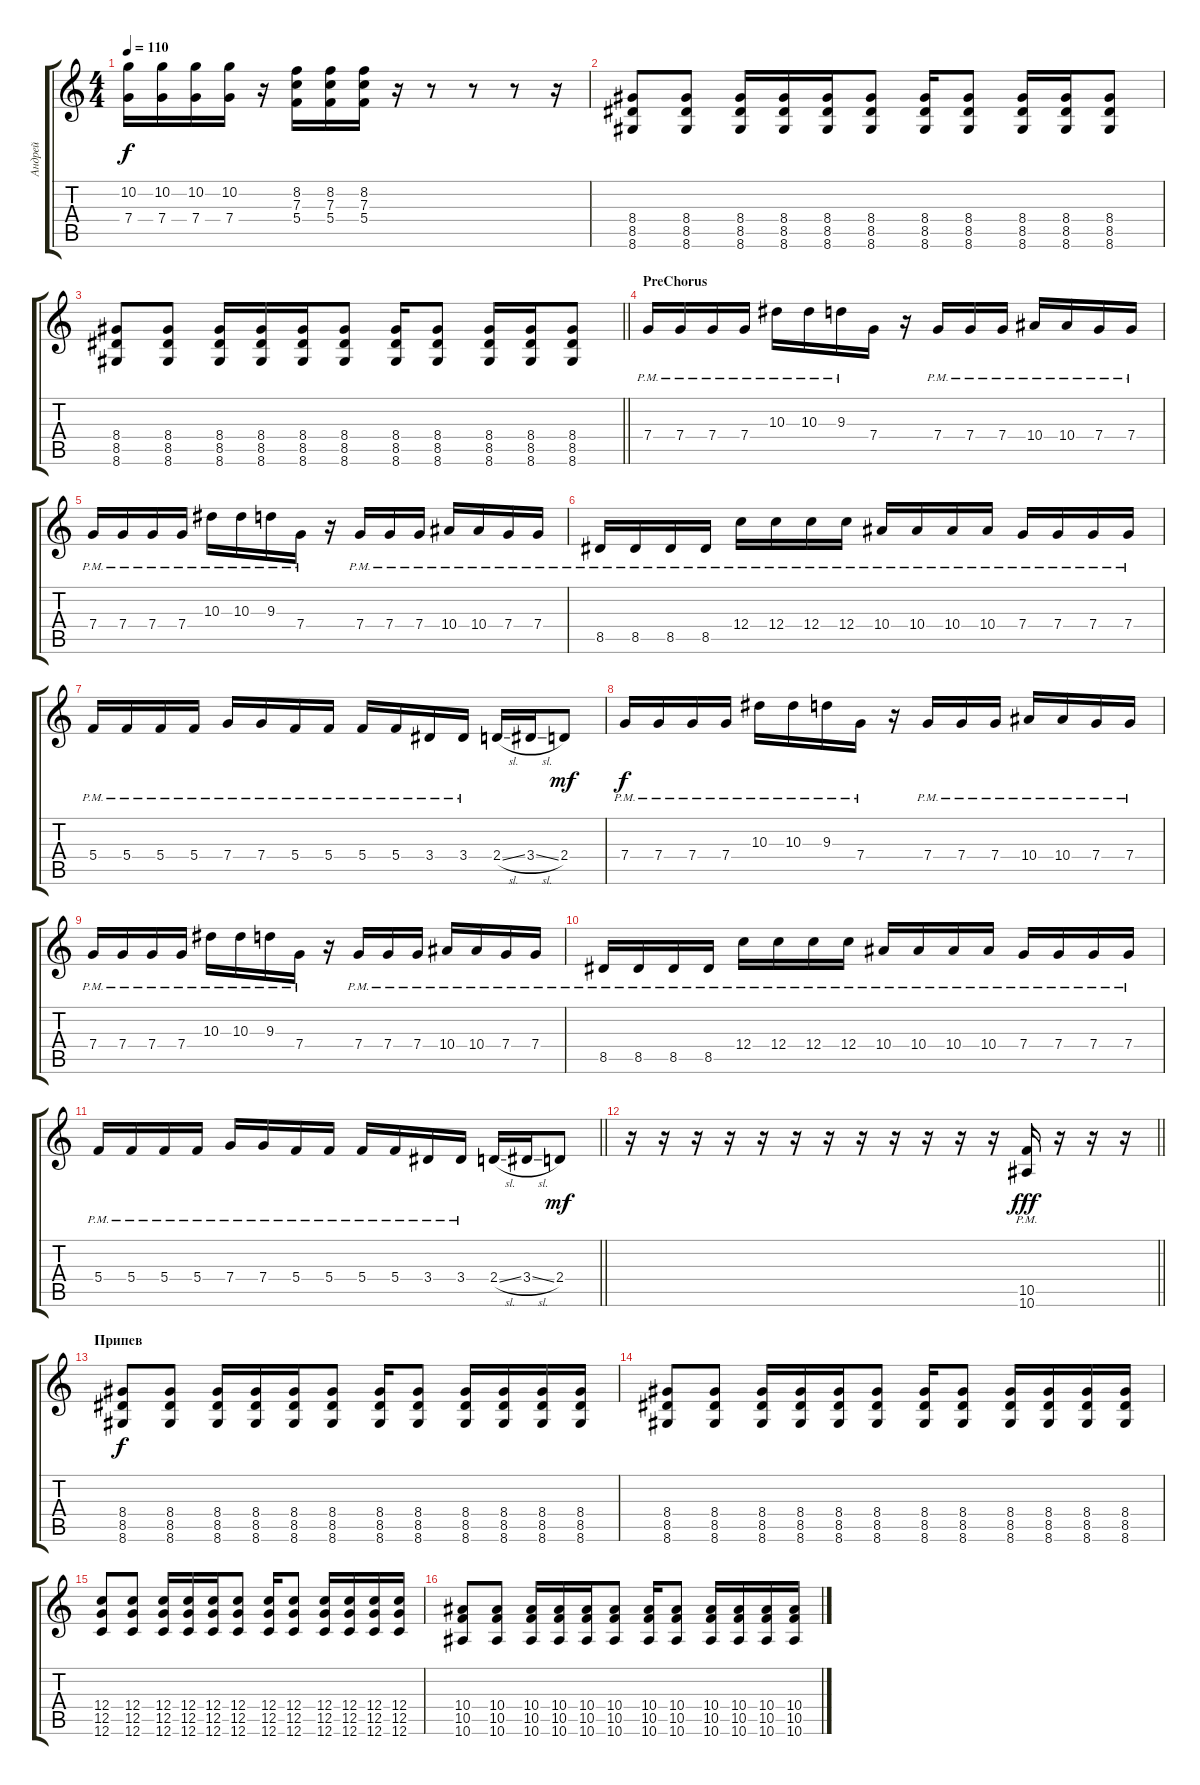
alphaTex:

\track ("Андрей" "Андрей") {instrument distortionguitar}
\staff {score tabs}
\tuning (D4 A3 F3 C3 G2 C2) {hide}
\ts (4 4)
\tempo 110
\clef g2
\ks c
(10.2 7.4).16{dy f} (10.2 7.4).16 (10.2 7.4).16 (10.2 7.4).16 r.16 (8.2 7.3 5.4).16 (8.2 7.3 5.4).16 (8.2 7.3 5.4).16 r.16 r.8 r.8 r.8 r.16 |
(8.4 8.5 8.6).8 (8.4 8.5 8.6).8 (8.4 8.5 8.6).16 (8.4 8.5 8.6).16 (8.4 8.5 8.6).16 (8.4 8.5 8.6).8 (8.4 8.5 8.6).16 (8.4 8.5 8.6).8 (8.4 8.5 8.6).16 (8.4 8.5 8.6).16 (8.4 8.5 8.6).8 |
\barLineRight lightlight
(8.4 8.5 8.6).8 (8.4 8.5 8.6).8 (8.4 8.5 8.6).16 (8.4 8.5 8.6).16 (8.4 8.5 8.6).16 (8.4 8.5 8.6).8 (8.4 8.5 8.6).16 (8.4 8.5 8.6).8 (8.4 8.5 8.6).16 (8.4 8.5 8.6).16 (8.4 8.5 8.6).8 |
\section ("" "PreChorus")
7.4{pm}.16 7.4{pm}.16 7.4{pm}.16 7.4{pm}.16 10.3{pm}.16 10.3{pm}.16 9.3{pm}.16 7.4.16 r.16 7.4{pm}.16 7.4{pm}.16 7.4{pm}.16 10.4{pm}.16 10.4{pm}.16 7.4{pm}.16 7.4{pm}.16 |
7.4{pm}.16 7.4{pm}.16 7.4{pm}.16 7.4{pm}.16 10.3{pm}.16 10.3{pm}.16 9.3{pm}.16 7.4{pm}.16 r.16 7.4{pm}.16 7.4{pm}.16 7.4{pm}.16 10.4{pm}.16 10.4{pm}.16 7.4{pm}.16 7.4{pm}.16 |
8.5{pm}.16 8.5{pm}.16 8.5{pm}.16 8.5{pm}.16 12.4{pm}.16 12.4{pm}.16 12.4{pm}.16 12.4{pm}.16 10.4{pm}.16 10.4{pm}.16 10.4{pm}.16 10.4{pm}.16 7.4{pm}.16 7.4{pm}.16 7.4{pm}.16 7.4{pm}.16 |
5.4{pm}.16 5.4{pm}.16 5.4{pm}.16 5.4{pm}.16 7.4{pm}.16 7.4{pm}.16 5.4{pm}.16 5.4{pm}.16 5.4{pm}.16 5.4{pm}.16 3.4{pm}.16 3.4{pm}.16 2.4{sl}.16 3.4{sl}.16 2.4.8{dy mf} |
7.4{pm}.16{dy f} 7.4{pm}.16 7.4{pm}.16 7.4{pm}.16 10.3{pm}.16 10.3{pm}.16 9.3{pm}.16 7.4{pm}.16 r.16 7.4{pm}.16 7.4{pm}.16 7.4{pm}.16 10.4{pm}.16 10.4{pm}.16 7.4{pm}.16 7.4{pm}.16 |
7.4{pm}.16 7.4{pm}.16 7.4{pm}.16 7.4{pm}.16 10.3{pm}.16 10.3{pm}.16 9.3{pm}.16 7.4{pm}.16 r.16 7.4{pm}.16 7.4{pm}.16 7.4{pm}.16 10.4{pm}.16 10.4{pm}.16 7.4{pm}.16 7.4{pm}.16 |
8.5{pm}.16 8.5{pm}.16 8.5{pm}.16 8.5{pm}.16 12.4{pm}.16 12.4{pm}.16 12.4{pm}.16 12.4{pm}.16 10.4{pm}.16 10.4{pm}.16 10.4{pm}.16 10.4{pm}.16 7.4{pm}.16 7.4{pm}.16 7.4{pm}.16 7.4{pm}.16 |
\barLineRight lightlight
5.4{pm}.16 5.4{pm}.16 5.4{pm}.16 5.4{pm}.16 7.4{pm}.16 7.4{pm}.16 5.4{pm}.16 5.4{pm}.16 5.4{pm}.16 5.4{pm}.16 3.4{pm}.16 3.4{pm}.16 2.4{sl}.16 3.4{sl}.16 2.4.8{dy mf} |
\section ("" "")
\barLineRight lightlight
r.16 r.16 r.16 r.16 r.16 r.16 r.16 r.16 r.16 r.16 r.16 r.16 (10.5{pm} 10.6{pm}).16{dy fff} r.16 r.16 r.16 |
\section ("" "Припев")
(8.4 8.5 8.6).8{dy f} (8.4 8.5 8.6).8 (8.4 8.5 8.6).16 (8.4 8.5 8.6).16 (8.4 8.5 8.6).16 (8.4 8.5 8.6).8 (8.4 8.5 8.6).16 (8.4 8.5 8.6).8 (8.4 8.5 8.6).16 (8.4 8.5 8.6).16 (8.4 8.5 8.6).16 (8.4 8.5 8.6).16 |
(8.4 8.5 8.6).8 (8.4 8.5 8.6).8 (8.4 8.5 8.6).16 (8.4 8.5 8.6).16 (8.4 8.5 8.6).16 (8.4 8.5 8.6).8 (8.4 8.5 8.6).16 (8.4 8.5 8.6).8 (8.4 8.5 8.6).16 (8.4 8.5 8.6).16 (8.4 8.5 8.6).16 (8.4 8.5 8.6).16 |
(12.4 12.5 12.6).8 (12.4 12.5 12.6).8 (12.4 12.5 12.6).16 (12.4 12.5 12.6).16 (12.4 12.5 12.6).16 (12.4 12.5 12.6).8 (12.4 12.5 12.6).16 (12.4 12.5 12.6).8 (12.4 12.5 12.6).16 (12.4 12.5 12.6).16 (12.4 12.5 12.6).16 (12.4 12.5 12.6).16 |
(10.4 10.5 10.6).8 (10.4 10.5 10.6).8 (10.4 10.5 10.6).16 (10.4 10.5 10.6).16 (10.4 10.5 10.6).16 (10.4 10.5 10.6).8 (10.4 10.5 10.6).16 (10.4 10.5 10.6).8 (10.4 10.5 10.6).16 (10.4 10.5 10.6).16 (10.4 10.5 10.6).16 (10.4 10.5 10.6).16
